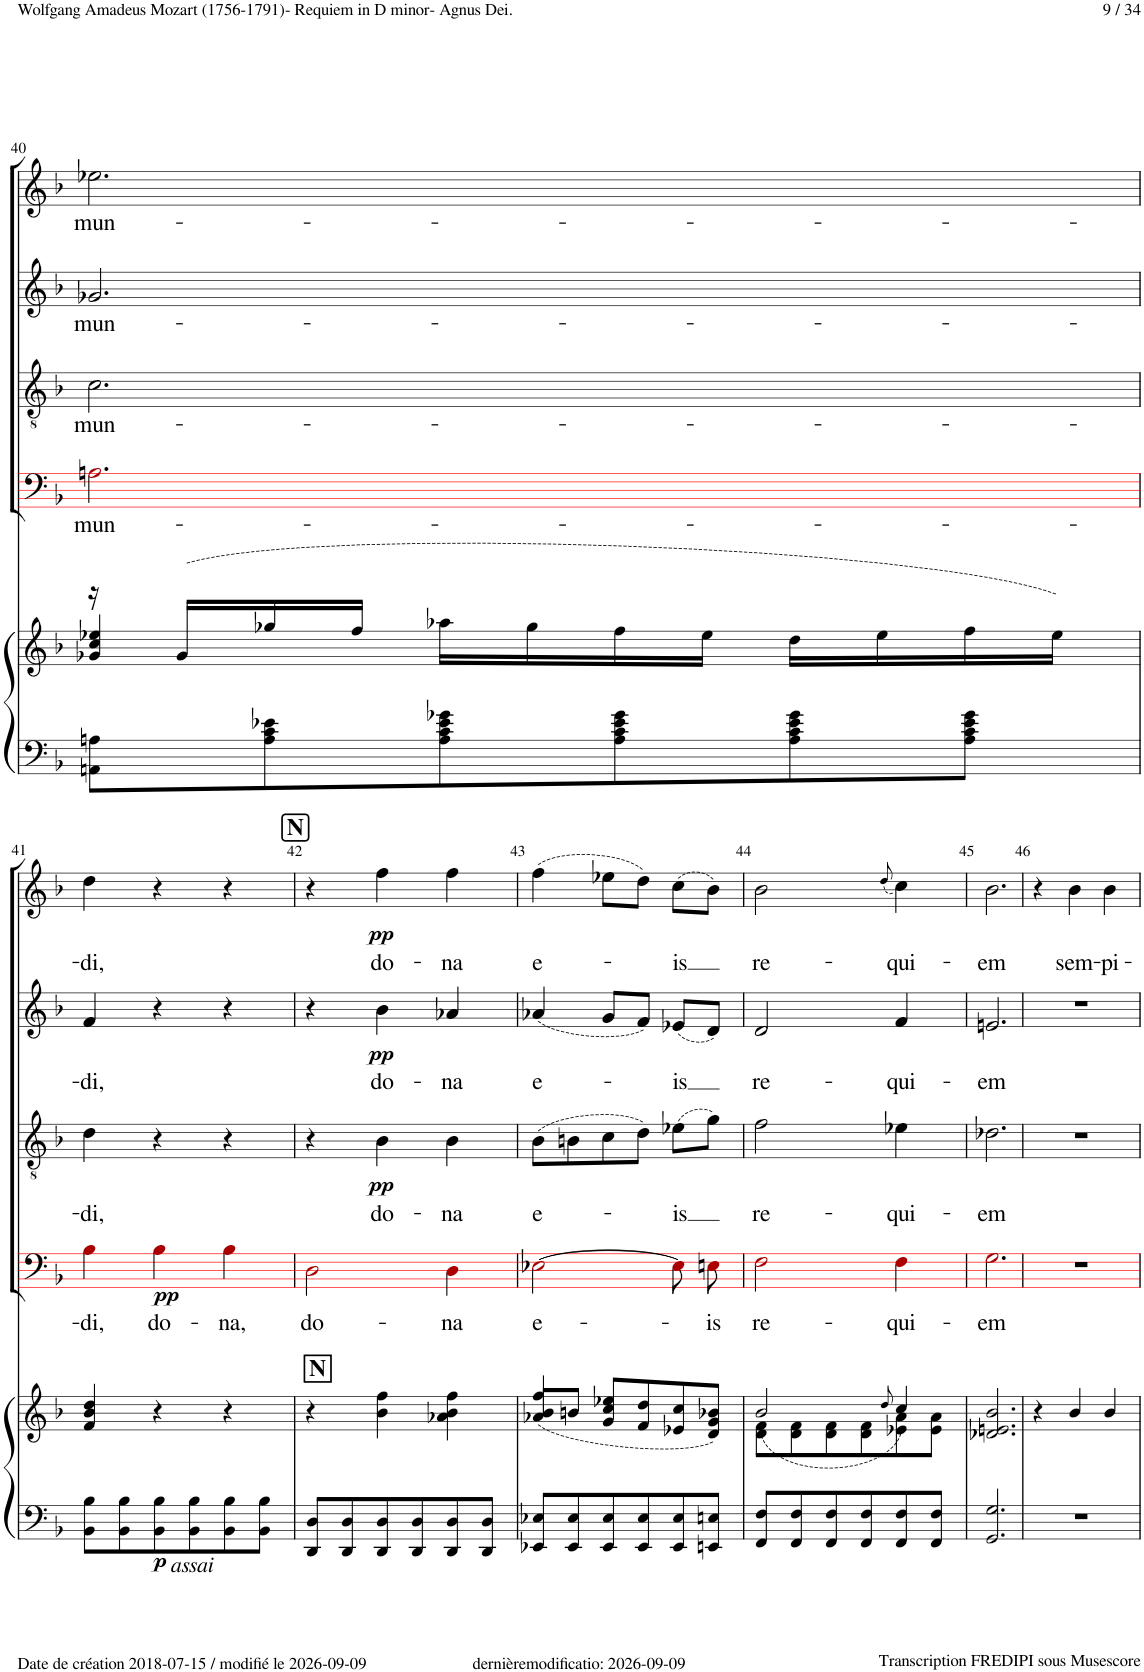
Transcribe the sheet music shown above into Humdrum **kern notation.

**kern	**kern	**dynam	**kern	**text	**dynam	**kern	**text	**dynam	**kern	**text	**dynam	**kern	**text	**dynam
*part5	*part5	*part5	*part4	*part4	*part4	*part3	*part3	*part3	*part2	*part2	*part2	*part1	*part1	*part1
*staff6	*staff5	*staff5/6	*staff4	*staff4	*staff4	*staff3	*staff3	*staff3	*staff2	*staff2	*staff2	*staff1	*staff1	*staff1
*I"Piano	*	*	*I"Basse	*	*	*I"Tenor	*	*	*I"Alto	*	*	*I"Soprano	*	*
*I'Pno	*	*	*	*	*	*	*	*	*	*	*	*	*	*
!!LO:PB:g=z
*clefF4	*clefG2	*	*clefF4	*	*	*clefGv2	*	*	*clefG2	*	*	*clefG2	*	*
*	*	*	*ITrd8c14	*	*	*	*	*	*	*	*	*	*	*
*k[b-]	*k[b-]	*	*k[b-]	*	*	*k[b-]	*	*	*k[b-]	*	*	*k[b-]	*	*
*M3/4	*M3/4	*	*M3/4	*	*	*M3/4	*	*	*M3/4	*	*	*M3/4	*	*
=40	=40	=40	=40	=40	=40	=40	=40	=40	=40	=40	=40	=40	=40	=40
*	*^	*	*	*	*	*	*	*	*	*	*	*	*	*
!	!	!	!	!	!LO:LY:b	!	!	!LO:LY:b	!	!	!LO:LY:b	!	!	!LO:LY:b	!
8AAn\ 8An\L	16r	4g-X/ 4cc/ 4ee-X/	.	2.An!i\	mun-	.	2.c!\	mun-	.	2.g-X!/	mun-	.	2.ee-X!\	mun-	.
.	(16g-/LL	.	.	.	.	.	.	.	.	.	.	.	.	.	.
8A\ 8c\ 8e-X\	16gg-X/	.	.	.	.	.	.	.	.	.	.	.	.	.	.
.	16ff/JJ	.	.	.	.	.	.	.	.	.	.	.	.	.	.
8A\ 8c\ 8e-\ 8g-X\	16aa-X\LL	2ryy	.	.	.	.	.	.	.	.	.	.	.	.	.
.	16gg-\	.	.	.	.	.	.	.	.	.	.	.	.	.	.
8A\ 8c\ 8e-\ 8g-\	16ff\	.	.	.	.	.	.	.	.	.	.	.	.	.	.
.	16ee-\JJ	.	.	.	.	.	.	.	.	.	.	.	.	.	.
8A\ 8c\ 8e-\ 8g-\	16dd\LL	.	.	.	.	.	.	.	.	.	.	.	.	.	.
.	16ee-\	.	.	.	.	.	.	.	.	.	.	.	.	.	.
8A\ 8c\ 8e-\ 8g-\J	16ff\	.	.	.	.	.	.	.	.	.	.	.	.	.	.
.	16ee-\JJ)	.	.	.	.	.	.	.	.	.	.	.	.	.	.
*	*v	*v	*	*	*	*	*	*	*	*	*	*	*	*	*
!!LO:LB:g=z
=41	=41	=41	=41	=41	=41	=41	=41	=41	=41	=41	=41	=41	=41	=41
!	!	!	!	!LO:LY:b	!	!	!LO:LY:b	!	!	!LO:LY:b	!	!	!LO:LY:b	!
8BB-\ 8B-\L	4f/ 4b-/ 4dd/	.	4B-'~!i\	-di,	.	4d!\	-di,	.	4f!/	-di,	.	4dd!\	-di,	.
8BB-\ 8B-\	.	.	.	.	.	.	.	.	.	.	.	.	.	.
!LO:TX:b:i:t=assai	!	!	!	!	!	!	!	!	!	!	!	!	!	!
!	!	!LO:DY:b=2	!	!LO:LY:b	!LO:DY:b	!	!	!	!	!	!	!	!	!
8BB-\ 8B-\	4r	p	4B-!i\	do-	pp	4r	.	.	4r	.	.	4r	.	.
8BB-\ 8B-\	.	.	.	.	.	.	.	.	.	.	.	.	.	.
!	!	!	!	!LO:LY:b	!	!	!	!	!	!	!	!	!	!
8BB-\ 8B-\	4r	.	4B-!i\	-na,	.	4r	.	.	4r	.	.	4r	.	.
8BB-\ 8B-\J	.	.	.	.	.	.	.	.	.	.	.	.	.	.
=42	=42	=42	=42	=42	=42	=42	=42	=42	=42	=42	=42	=42	=42	=42
!	!LO:TX:a:B:t=N	!	!	!	!	!	!	!	!	!	!	!	!	!
!	!	!	!	!LO:LY:b	!	!	!	!	!	!	!	!	!	!
8DD/ 8D/L	4r	.	2D!i\	do-	.	4r	.	.	4r	.	.	4r	.	.
8DD/ 8D/	.	.	.	.	.	.	.	.	.	.	.	.	.	.
!	!	!	!	!	!	!	!LO:LY:b	!LO:DY:b	!	!LO:LY:b	!LO:DY:b	!	!LO:LY:b	!LO:DY:b
8DD/ 8D/	4b-\ 4ff\	.	.	.	.	4B-!\	do-	pp	4b-!\	do-	pp	4ff!\	do-	pp
8DD/ 8D/	.	.	.	.	.	.	.	.	.	.	.	.	.	.
!	!	!	!	!LO:LY:b	!	!	!LO:LY:b	!	!	!LO:LY:b	!	!	!LO:LY:b	!
8DD/ 8D/	4a-X\ 4b-\ 4ff\	.	4D!i\	-na	.	4B-!\	-na	.	4a-X!/	-na	.	4ff!\	-na	.
8DD/ 8D/J	.	.	.	.	.	.	.	.	.	.	.	.	.	.
=43	=43	=43	=43	=43	=43	=43	=43	=43	=43	=43	=43	=43	=43	=43
*	*^	*	*	*	*	*	*	*	*	*	*	*	*	*
!	!	!	!	!	!LO:LY:b	!	!	!LO:LY:b	!	!	!LO:LY:b	!	!	!LO:LY:b	!
8EE-X/ 8E-X/L	8b-/L	(4a-X/ 4ff/	.	[2E-X!i\	e-	.	(8B-!\L	e-	.	(4a-X!/	e-	.	(4ff!\	e-	.
8EE-/ 8E-/	8bn/J	.	.	.	.	.	8Bn!\	.	.	.	.	.	.	.	.
8EE-/ 8E-/	8g/ 8cc/ 8ee-X/L	2ryy	.	.	.	.	8c!\	.	.	8g!/L	.	.	8ee-X!\L	.	.
8EE-/ 8E-/	8f/ 8dd/	.	.	.	.	.	8d!\J)	.	.	8f!/J)	.	.	8dd!\J)	.	.
!	!	!	!	!	!	!	!	!LO:LY:b	!	!	!LO:LY:b	!	!	!LO:LY:b	!
8EE-/ 8E-/	8e-X/ 8cc/	.	.	8E-!i\L]	.	.	(8e-X!\L	-is	.	(8e-X!/L	-is	.	(8cc!\L	-is	.
!	!	!	!	!	!LO:LY:b	!	!	!	!	!	!	!	!	!	!
8EEn/ 8En/J	(8d/ 8g/ 8b-X/J	.	.	8En!i\J	-is	.	8g!\J)	.	.	8d!/J)	.	.	8b-!\J)	.	.
=44	=44	=44	=44	=44	=44	=44	=44	=44	=44	=44	=44	=44	=44	=44	=44
!	!	!	!	!	!LO:LY:b	!	!	!LO:LY:b	!	!	!LO:LY:b	!	!	!LO:LY:b	!
8FF/ 8F/L	8d\ 8f\L	2b-/	.	2F!i\	re-	.	2f!\	re-	.	2d!/	re-	.	2b-!\	re-	.
8FF/ 8F/	8d\ 8f\	.	.	.	.	.	.	.	.	.	.	.	.	.	.
8FF/ 8F/	8d\ 8f\	.	.	.	.	.	.	.	.	.	.	.	.	.	.
8FF/ 8F/	8d\ 8f\	.	.	.	.	.	.	.	.	.	.	.	.	.	.
.	.	8qdd/	.	.	.	.	.	.	.	.	.	.	(8qdd/	.	.
!	!	!	!	!	!LO:LY:b	!	!	!LO:LY:b	!	!	!LO:LY:b	!	!	!LO:LY:b	!
8FF/ 8F/	8e-X\ 8a\	4cc/)	.	4F!i\	-qui-	.	4e-X!\	-qui-	.	4f!/	-qui-	.	4cc!\)	-qui-	.
8FF/ 8F/J	8e-\ 8a\J	.	.	.	.	.	.	.	.	.	.	.	.	.	.
*	*v	*v	*	*	*	*	*	*	*	*	*	*	*	*	*
=45	=45	=45	=45	=45	=45	=45	=45	=45	=45	=45	=45	=45	=45	=45
!	!	!	!	!LO:LY:b	!	!	!LO:LY:b	!	!	!LO:LY:b	!	!	!LO:LY:b	!
2.GG/ 2.G/	2.d-X/ 2.en/ 2.b-/	.	2.G!i\	-em	.	2.d-X!\	-em	.	2.en!/	-em	.	2.b-!\	-em	.
=46	=46	=46	=46	=46	=46	=46	=46	=46	=46	=46	=46	=46	=46	=46
2.r	4r	.	2.r	.	.	2.r	.	.	2.r	.	.	4r	.	.
!	!	!	!	!	!	!	!	!	!	!	!	!	!LO:LY:b	!
.	4b-/	.	.	.	.	.	.	.	.	.	.	4b-!\	sem-	.
!	!	!	!	!	!	!	!	!	!	!	!	!	!LO:LY:b	!
.	4b-/	.	.	.	.	.	.	.	.	.	.	4b-!\	-pi-	.
=	=	=	=	=	=	=	=	=	=	=	=	=	=	=
*-	*-	*-	*-	*-	*-	*-	*-	*-	*-	*-	*-	*-	*-	*-
